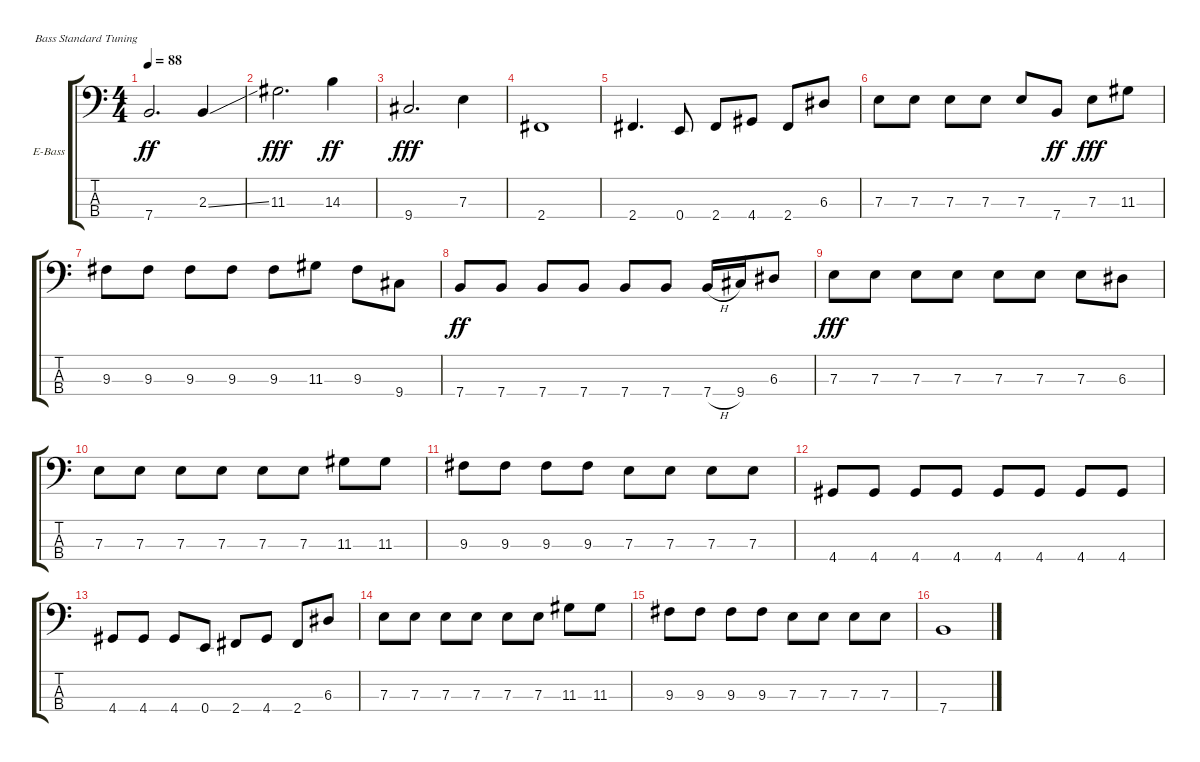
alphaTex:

\defaultSystemsLayout 4
\bracketExtendMode groupsimilarinstruments
\firstSystemTrackNameOrientation horizontal
\otherSystemsTrackNameOrientation horizontal
\track ("O`Malley" "E-Bass") {instrument electricbassfinger}
\staff {score tabs}
\tuning (G2 D2 A1 E1)
\ts (4 4)
\tempo 88
\clef f4
\ks c
7.4.2{d dy ff} 2.3{ss}.4 |
11.3.2{d dy fff} 14.3.4{dy ff} |
9.4.2{d dy fff} 7.3.4 |
2.4.1 |
2.4.4{d} 0.4.8 2.4.8 4.4.8 2.4.8 6.3.8 |
7.3.8 7.3.8 7.3.8 7.3.8 7.3.8 7.4.8{dy ff} 7.3.8{dy fff} 11.3.8 |
9.3.8 9.3.8 9.3.8 9.3.8 9.3.8 11.3.8 9.3.8 9.4.8 |
7.4.8{dy ff} 7.4.8 7.4.8 7.4.8 7.4.8 7.4.8 7.4{h}.16 9.4.16 6.3.8 |
7.3.8{dy fff} 7.3.8 7.3.8 7.3.8 7.3.8 7.3.8 7.3.8 6.3.8 |
7.3.8 7.3.8 7.3.8 7.3.8 7.3.8 7.3.8 11.3.8 11.3.8 |
9.3.8 9.3.8 9.3.8 9.3.8 7.3.8 7.3.8 7.3.8 7.3.8 |
4.4.8 4.4.8 4.4.8 4.4.8 4.4.8 4.4.8 4.4.8 4.4.8 |
4.4.8 4.4.8 4.4.8 0.4.8 2.4.8 4.4.8 2.4.8 6.3.8 |
7.3.8 7.3.8 7.3.8 7.3.8 7.3.8 7.3.8 11.3.8 11.3.8 |
9.3.8 9.3.8 9.3.8 9.3.8 7.3.8 7.3.8 7.3.8 7.3.8 |
7.4.1
